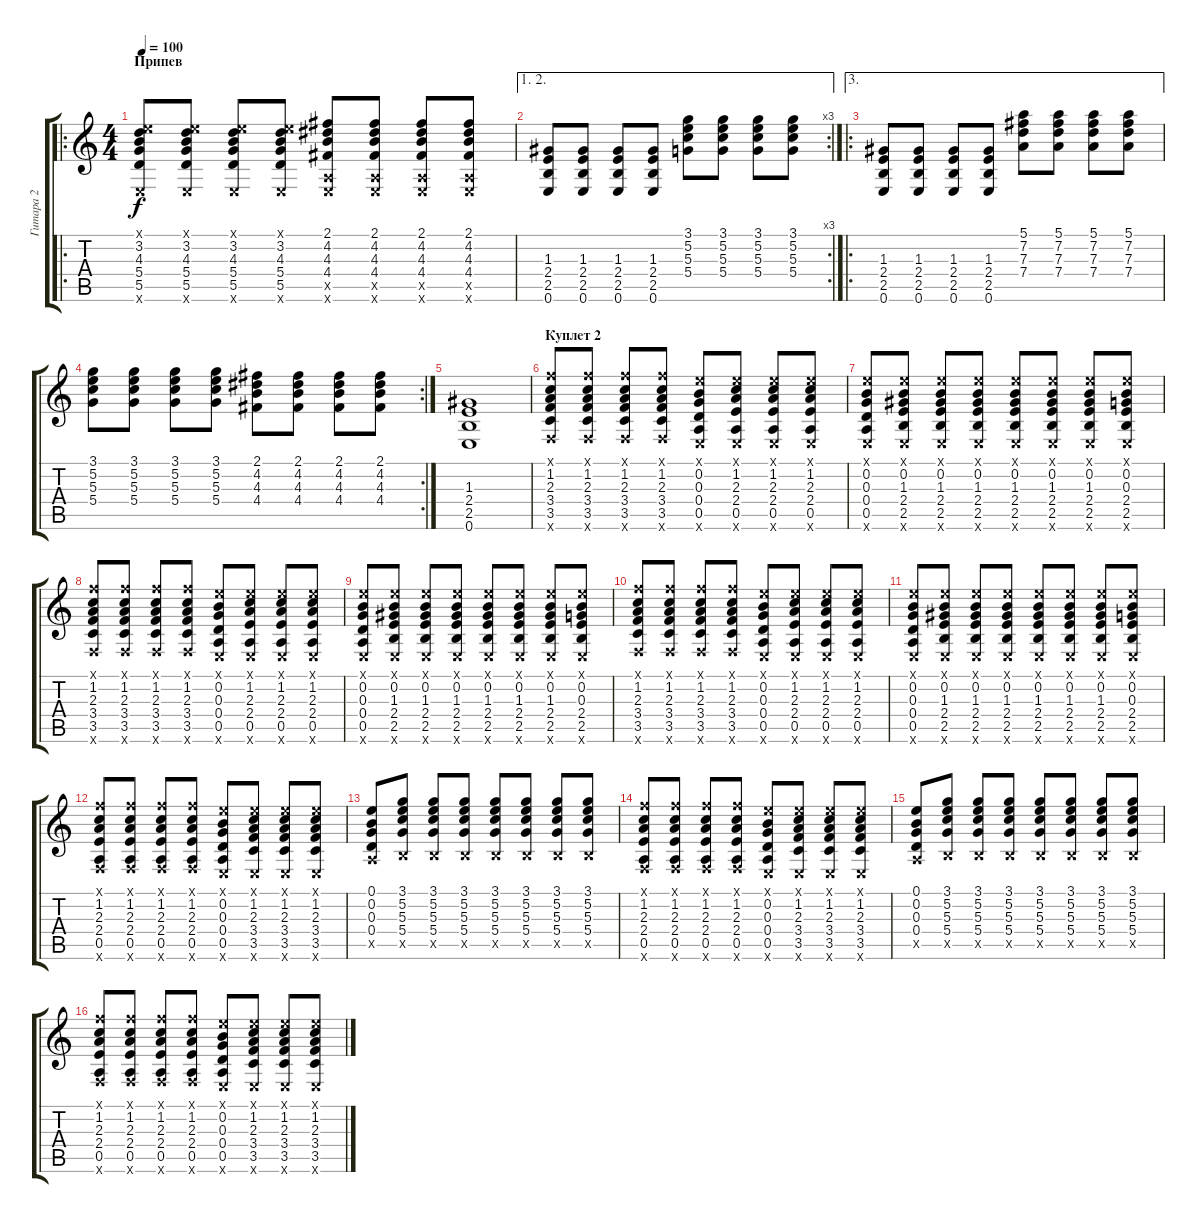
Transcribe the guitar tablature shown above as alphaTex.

\track ("Гитара 2" "Гитара 2") {instrument distortionguitar}
\staff {score tabs}
\tuning (E4 B3 G3 D3 A2 E2) {hide}
\ro
\ts (4 4)
\section ("" "Припев")
\tempo 100
\clef g2
\ks c
(0.1{x} 3.2 4.3 5.4 5.5 0.6{x}).8{dy f} (0.1{x} 3.2 4.3 5.4 5.5 0.6{x}).8 (0.1{x} 3.2 4.3 5.4 5.5 0.6{x}).8 (0.1{x} 3.2 4.3 5.4 5.5 0.6{x}).8 (2.1 4.2 4.3 4.4 0.5{x} 0.6{x}).8 (2.1 4.2 4.3 4.4 0.5{x} 0.6{x}).8 (2.1 4.2 4.3 4.4 0.5{x} 0.6{x}).8 (2.1 4.2 4.3 4.4 0.5{x} 0.6{x}).8 |
\ae (1 2)
\rc 3
(1.3 2.4 2.5 0.6).8 (1.3 2.4 2.5 0.6).8 (1.3 2.4 2.5 0.6).8 (1.3 2.4 2.5 0.6).8 (3.1 5.2 5.3 5.4).8 (3.1 5.2 5.3 5.4).8 (3.1 5.2 5.3 5.4).8 (3.1 5.2 5.3 5.4).8 |
\ae 3
\ro
(1.3 2.4 2.5 0.6).8 (1.3 2.4 2.5 0.6).8 (1.3 2.4 2.5 0.6).8 (1.3 2.4 2.5 0.6).8 (5.1 7.2 7.3 7.4).8 (5.1 7.2 7.3 7.4).8 (5.1 7.2 7.3 7.4).8 (5.1 7.2 7.3 7.4).8 |
\rc 2
(3.1 5.2 5.3 5.4).8 (3.1 5.2 5.3 5.4).8 (3.1 5.2 5.3 5.4).8 (3.1 5.2 5.3 5.4).8 (2.1 4.2 4.3 4.4).8 (2.1 4.2 4.3 4.4).8 (2.1 4.2 4.3 4.4).8 (2.1 4.2 4.3 4.4).8 |
(1.3 2.4 2.5 0.6).1 |
\section ("" "Куплет 2")
(1.1{x} 1.2 2.3 3.4 3.5 1.6{x}).8 (1.1{x} 1.2 2.3 3.4 3.5 1.6{x}).8 (1.1{x} 1.2 2.3 3.4 3.5 1.6{x}).8 (1.1{x} 1.2 2.3 3.4 3.5 1.6{x}).8 (0.1{x} 0.2 0.3 0.4 0.5 0.6{x}).8 (0.1{x} 1.2 2.3 2.4 0.5 0.6{x}).8 (0.1{x} 1.2 2.3 2.4 0.5 0.6{x}).8 (0.1{x} 1.2 2.3 2.4 0.5 0.6{x}).8 |
(0.1{x} 0.2 0.3 0.4 0.5 0.6{x}).8 (0.1{x} 0.2 1.3 2.4 2.5 0.6{x}).8 (0.1{x} 0.2 1.3 2.4 2.5 0.6{x}).8 (0.1{x} 0.2 1.3 2.4 2.5 0.6{x}).8 (0.1{x} 0.2 1.3 2.4 2.5 0.6{x}).8 (0.1{x} 0.2 1.3 2.4 2.5 0.6{x}).8 (0.1{x} 0.2 1.3 2.4 2.5 0.6{x}).8 (0.1{x} 0.2 0.3 2.4 2.5 0.6{x}).8 |
(1.1{x} 1.2 2.3 3.4 3.5 1.6{x}).8 (1.1{x} 1.2 2.3 3.4 3.5 1.6{x}).8 (1.1{x} 1.2 2.3 3.4 3.5 1.6{x}).8 (1.1{x} 1.2 2.3 3.4 3.5 1.6{x}).8 (0.1{x} 0.2 0.3 0.4 0.5 0.6{x}).8 (0.1{x} 1.2 2.3 2.4 0.5 0.6{x}).8 (0.1{x} 1.2 2.3 2.4 0.5 0.6{x}).8 (0.1{x} 1.2 2.3 2.4 0.5 0.6{x}).8 |
(0.1{x} 0.2 0.3 0.4 0.5 0.6{x}).8 (0.1{x} 0.2 1.3 2.4 2.5 0.6{x}).8 (0.1{x} 0.2 1.3 2.4 2.5 0.6{x}).8 (0.1{x} 0.2 1.3 2.4 2.5 0.6{x}).8 (0.1{x} 0.2 1.3 2.4 2.5 0.6{x}).8 (0.1{x} 0.2 1.3 2.4 2.5 0.6{x}).8 (0.1{x} 0.2 1.3 2.4 2.5 0.6{x}).8 (0.1{x} 0.2 0.3 2.4 2.5 0.6{x}).8 |
(1.1{x} 1.2 2.3 3.4 3.5 1.6{x}).8 (1.1{x} 1.2 2.3 3.4 3.5 1.6{x}).8 (1.1{x} 1.2 2.3 3.4 3.5 1.6{x}).8 (1.1{x} 1.2 2.3 3.4 3.5 1.6{x}).8 (0.1{x} 0.2 0.3 0.4 0.5 0.6{x}).8 (0.1{x} 1.2 2.3 2.4 0.5 0.6{x}).8 (0.1{x} 1.2 2.3 2.4 0.5 0.6{x}).8 (0.1{x} 1.2 2.3 2.4 0.5 0.6{x}).8 |
(0.1{x} 0.2 0.3 0.4 0.5 0.6{x}).8 (0.1{x} 0.2 1.3 2.4 2.5 0.6{x}).8 (0.1{x} 0.2 1.3 2.4 2.5 0.6{x}).8 (0.1{x} 0.2 1.3 2.4 2.5 0.6{x}).8 (0.1{x} 0.2 1.3 2.4 2.5 0.6{x}).8 (0.1{x} 0.2 1.3 2.4 2.5 0.6{x}).8 (0.1{x} 0.2 1.3 2.4 2.5 0.6{x}).8 (0.1{x} 0.2 0.3 2.4 2.5 0.6{x}).8 |
(1.1{x} 1.2 2.3 2.4 0.5 1.6{x}).8 (1.1{x} 1.2 2.3 2.4 0.5 1.6{x}).8 (1.1{x} 1.2 2.3 2.4 0.5 1.6{x}).8 (1.1{x} 1.2 2.3 2.4 0.5 1.6{x}).8 (0.1{x} 0.2 0.3 0.4 0.5 0.6{x}).8 (0.1{x} 1.2 2.3 3.4 3.5 0.6{x}).8 (0.1{x} 1.2 2.3 3.4 3.5 0.6{x}).8 (0.1{x} 1.2 2.3 3.4 3.5 0.6{x}).8 |
(0.1 0.2 0.3 0.4 0.5{x}).8 (3.1 5.2 5.3 5.4 2.5{x}).8 (3.1 5.2 5.3 5.4 2.5{x}).8 (3.1 5.2 5.3 5.4 2.5{x}).8 (3.1 5.2 5.3 5.4 2.5{x}).8 (3.1 5.2 5.3 5.4 2.5{x}).8 (3.1 5.2 5.3 5.4 2.5{x}).8 (3.1 5.2 5.3 5.4 2.5{x}).8 |
(1.1{x} 1.2 2.3 2.4 0.5 1.6{x}).8 (1.1{x} 1.2 2.3 2.4 0.5 1.6{x}).8 (1.1{x} 1.2 2.3 2.4 0.5 1.6{x}).8 (1.1{x} 1.2 2.3 2.4 0.5 1.6{x}).8 (0.1{x} 0.2 0.3 0.4 0.5 0.6{x}).8 (0.1{x} 1.2 2.3 3.4 3.5 0.6{x}).8 (0.1{x} 1.2 2.3 3.4 3.5 0.6{x}).8 (0.1{x} 1.2 2.3 3.4 3.5 0.6{x}).8 |
(0.1 0.2 0.3 0.4 0.5{x}).8 (3.1 5.2 5.3 5.4 2.5{x}).8 (3.1 5.2 5.3 5.4 2.5{x}).8 (3.1 5.2 5.3 5.4 2.5{x}).8 (3.1 5.2 5.3 5.4 2.5{x}).8 (3.1 5.2 5.3 5.4 2.5{x}).8 (3.1 5.2 5.3 5.4 2.5{x}).8 (3.1 5.2 5.3 5.4 2.5{x}).8 |
(1.1{x} 1.2 2.3 2.4 0.5 1.6{x}).8 (1.1{x} 1.2 2.3 2.4 0.5 1.6{x}).8 (1.1{x} 1.2 2.3 2.4 0.5 1.6{x}).8 (1.1{x} 1.2 2.3 2.4 0.5 1.6{x}).8 (0.1{x} 0.2 0.3 0.4 0.5 0.6{x}).8 (0.1{x} 1.2 2.3 3.4 3.5 0.6{x}).8 (0.1{x} 1.2 2.3 3.4 3.5 0.6{x}).8 (0.1{x} 1.2 2.3 3.4 3.5 0.6{x}).8
